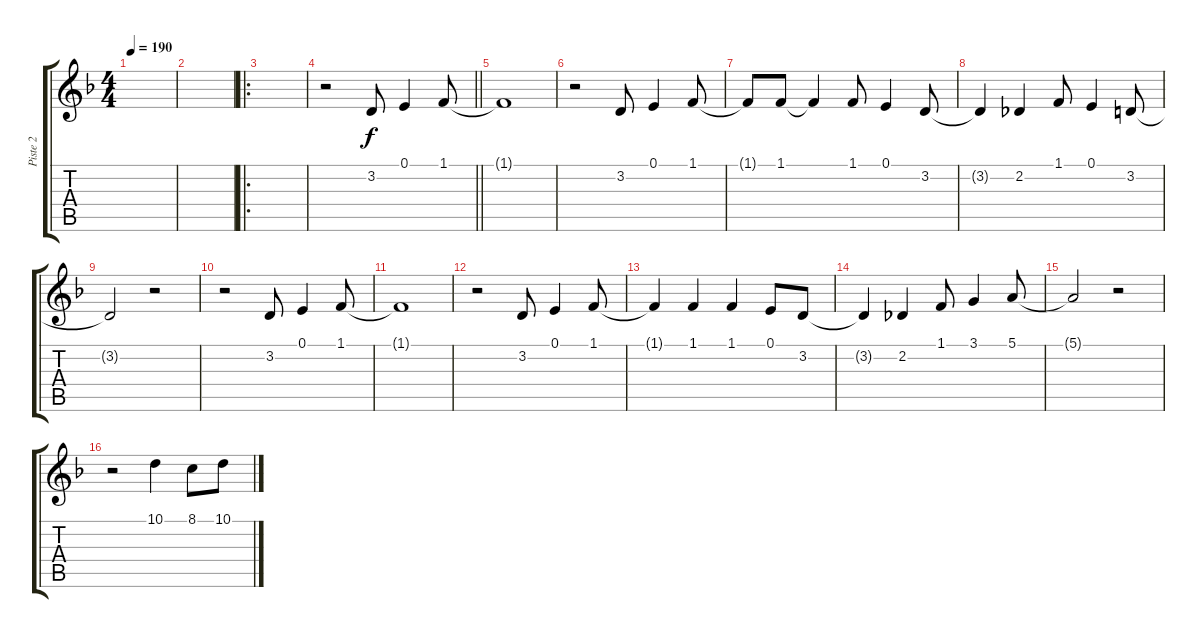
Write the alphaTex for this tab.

\track ("Piste 2" "Piste 2") {instrument tangoaccordion}
\staff {score tabs}
\tuning (E4 B3 G3 D3 A2 E2) {hide}
\ts (4 4)
\tempo 190
\clef g2
\ks dminor
|
|
\ro
|
\barLineRight lightlight
r.2 3.2.8 0.1.4 1.1.8 |
1.1{t}.1 |
r.2 3.2.8 0.1.4 1.1.8 |
1.1{t}.8 1.1.8 1.1{t}.4 1.1.8 0.1.4 3.2.8 |
3.2{t}.4 2.2.4 1.1.8 0.1.4 3.2.8 |
3.2{t}.2 r.2 |
r.2 3.2.8 0.1.4 1.1.8 |
1.1{t}.1 |
r.2 3.2.8 0.1.4 1.1.8 |
1.1{t}.4 1.1.4 1.1.4 0.1.8 3.2.8 |
3.2{t}.4 2.2.4 1.1.8 3.1.4 5.1.8 |
5.1{t}.2 r.2 |
r.2 10.1.4 8.1.8 10.1.8
